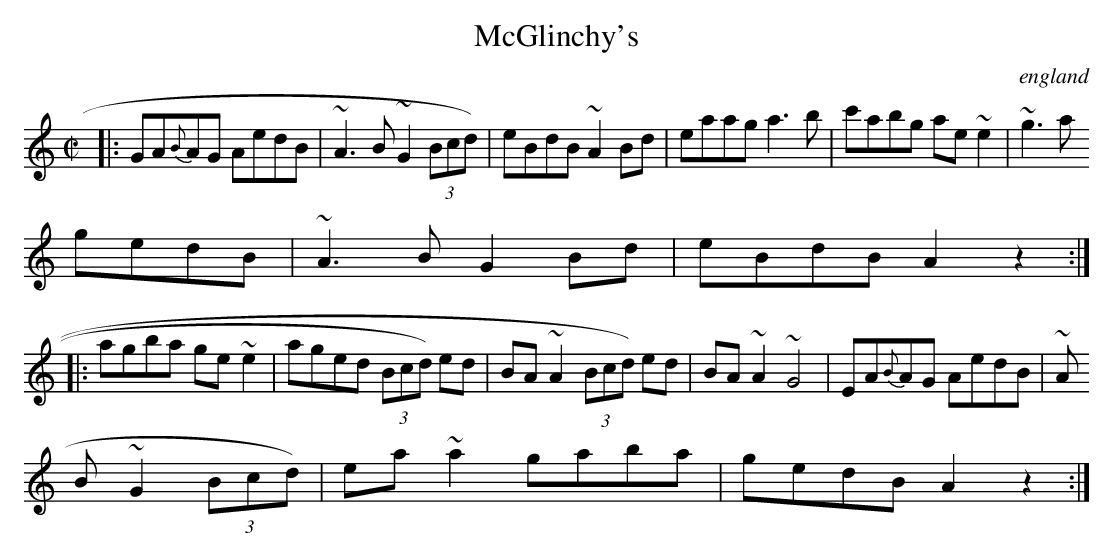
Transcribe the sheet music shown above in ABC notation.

X:1
T:McGlinchy's
O:england
M:C|
L:1/8
K:Am
|:GA{B}AG AedB|~A3 B ~G2 (3Bcd)|eBdB ~A2 Bd|eaag a3 b|c'abg ae ~e2|~g3 a
gedB|~A3 B G2 Bd|eBdB A2 z2:|
|:agba ge ~e2|aged (3Bcd) ed|BA ~A2 (3Bcd) ed|BA ~A2 ~G4|EA{B}AG AedB|~A
3 B
~G2 (3Bcd)|ea ~a2 gaba|gedB A2 z2:|
